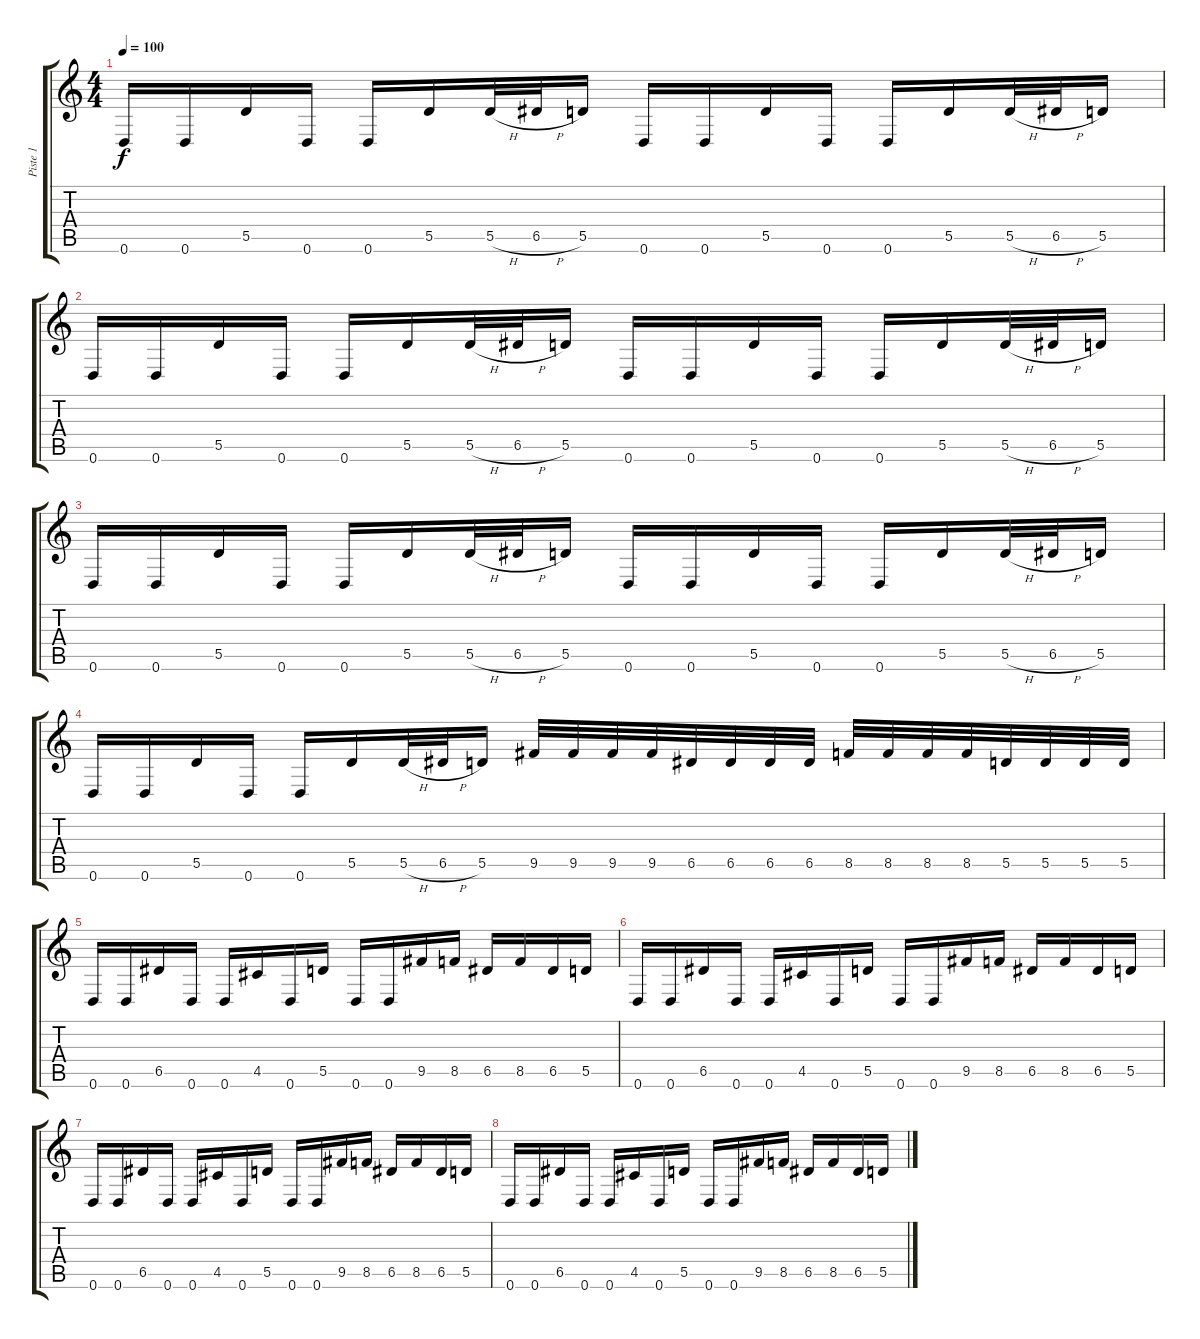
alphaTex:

\track ("Piste 1" "Piste 1") {instrument distortionguitar}
\staff {score tabs}
\tuning (E4 B3 G3 D3 A2 D2) {hide}
\ts (4 4)
\tempo 100
\clef g2
\ks c
0.6.16{dy f instrument distortionguitar} 0.6.16 5.5.16 0.6.16 0.6.16 5.5.16 5.5{h}.32 6.5{h}.32 5.5.16 0.6.16 0.6.16 5.5.16 0.6.16 0.6.16 5.5.16 5.5{h}.32 6.5{h}.32 5.5.16 |
0.6.16 0.6.16 5.5.16 0.6.16 0.6.16 5.5.16 5.5{h}.32 6.5{h}.32 5.5.16 0.6.16 0.6.16 5.5.16 0.6.16 0.6.16 5.5.16 5.5{h}.32 6.5{h}.32 5.5.16 |
0.6.16 0.6.16 5.5.16 0.6.16 0.6.16 5.5.16 5.5{h}.32 6.5{h}.32 5.5.16 0.6.16 0.6.16 5.5.16 0.6.16 0.6.16 5.5.16 5.5{h}.32 6.5{h}.32 5.5.16 |
0.6.16 0.6.16 5.5.16 0.6.16 0.6.16 5.5.16 5.5{h}.32 6.5{h}.32 5.5.16 9.5.32 9.5.32 9.5.32 9.5.32 6.5.32 6.5.32 6.5.32 6.5.32 8.5.32 8.5.32 8.5.32 8.5.32 5.5.32 5.5.32 5.5.32 5.5.32 |
0.6.16 0.6.16 6.5.16 0.6.16 0.6.16 4.5.16 0.6.16 5.5.16 0.6.16 0.6.16 9.5.16 8.5.16 6.5.16 8.5.16 6.5.16 5.5.16 |
0.6.16 0.6.16 6.5.16 0.6.16 0.6.16 4.5.16 0.6.16 5.5.16 0.6.16 0.6.16 9.5.16 8.5.16 6.5.16 8.5.16 6.5.16 5.5.16 |
0.6.16 0.6.16 6.5.16 0.6.16 0.6.16 4.5.16 0.6.16 5.5.16 0.6.16 0.6.16 9.5.16 8.5.16 6.5.16 8.5.16 6.5.16 5.5.16 |
0.6.16 0.6.16 6.5.16 0.6.16 0.6.16 4.5.16 0.6.16 5.5.16 0.6.16 0.6.16 9.5.16 8.5.16 6.5.16 8.5.16 6.5.16 5.5.16
